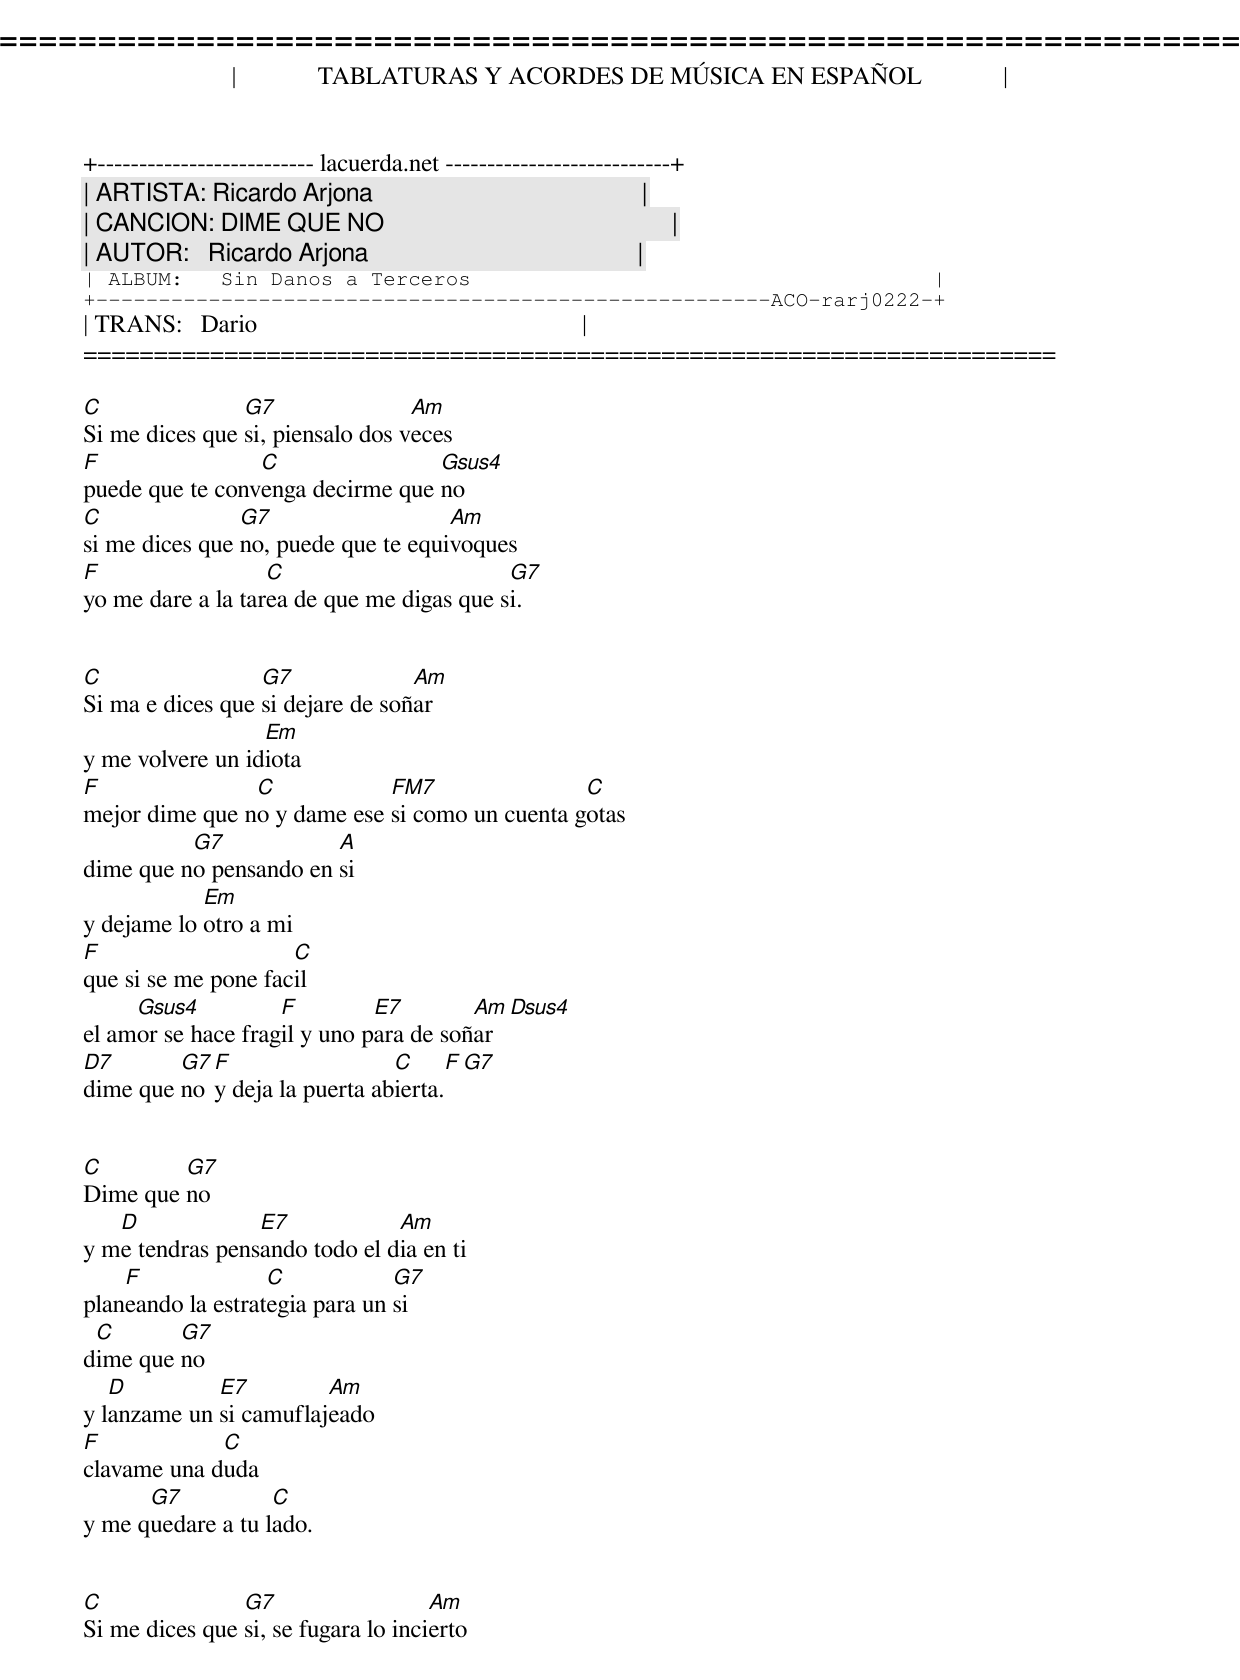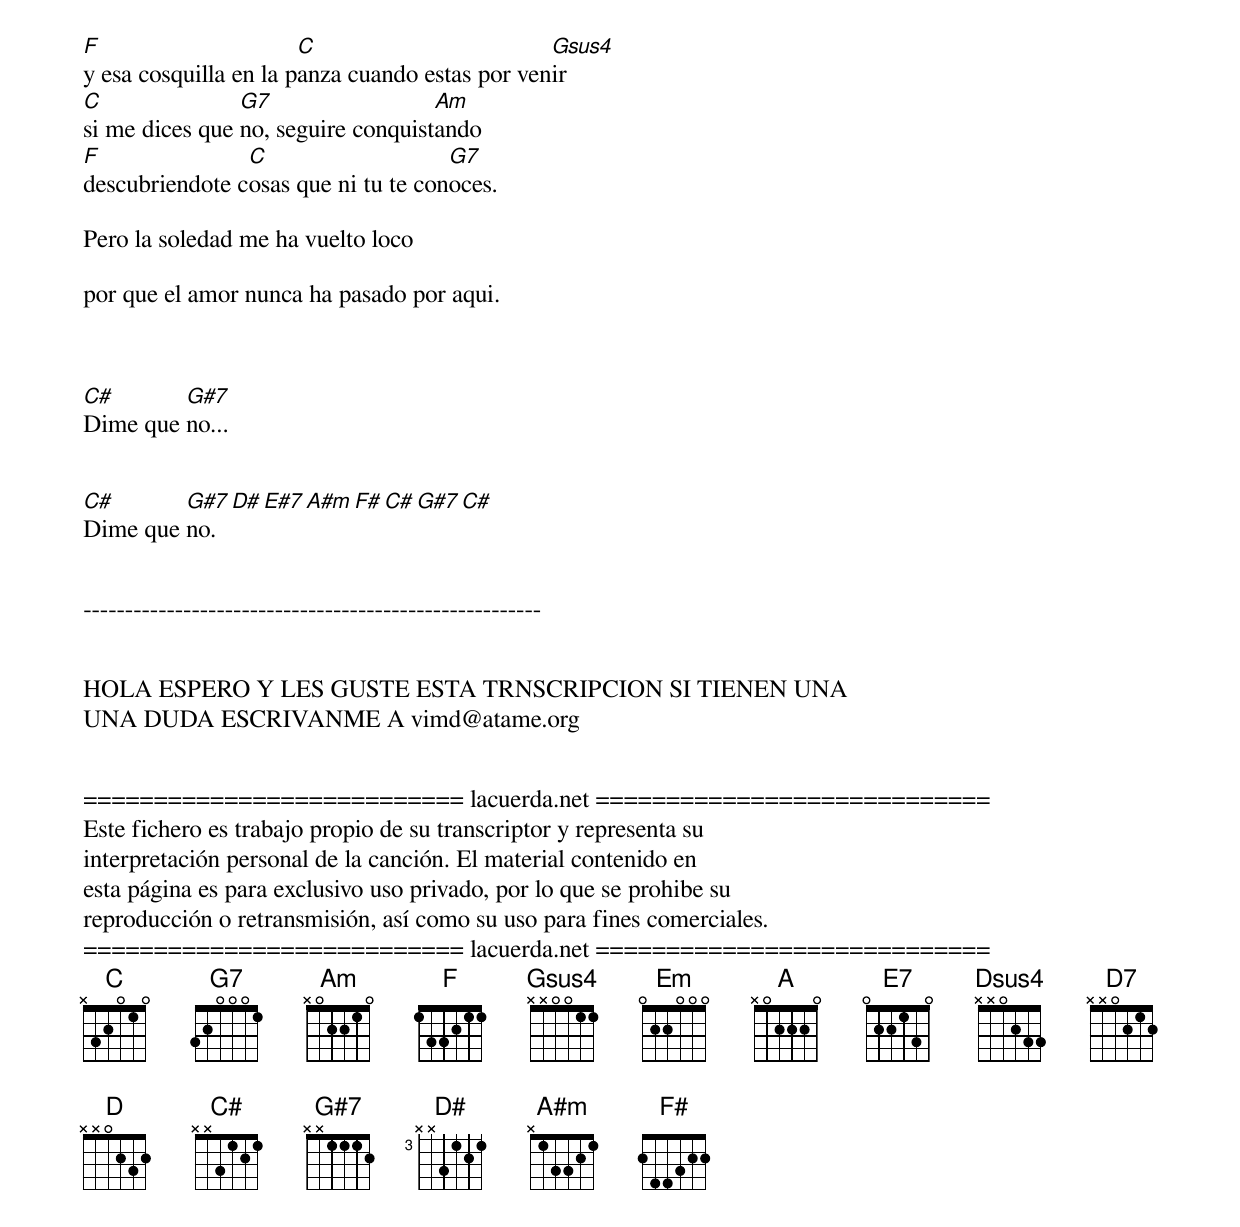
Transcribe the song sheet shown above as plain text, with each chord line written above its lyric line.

=====================================================================
|             TABLATURAS Y ACORDES DE MÚSICA EN ESPAÑOL             |
+-------------------------- lacuerda.net ---------------------------+
| ARTISTA: Ricardo Arjona                                           |
| CANCION: DIME QUE NO                                              |
| AUTOR:   Ricardo Arjona                                           |
| ALBUM:   Sin Danos a Terceros                                     |
+------------------------------------------------------ACO-rarj0222-+
| TRANS:   Dario                                                    |
=====================================================================

C               G7                Am
Si me dices que si, piensalo dos veces
F                C                Gsus4
puede que te convenga decirme que no
C               G7                   Am
si me dices que no, puede que te equivoques
F                  C                       G7
yo me dare a la tarea de que me digas que si.


C                 G7              Am
Si ma e dices que si dejare de soñar
                  Em
y me volvere un idiota
F               C            FM7                C
mejor dime que no y dame ese si como un cuenta gotas
          G7            A
dime que no pensando en si
            Em
y dejame lo otro a mi
F                    C
que si se me pone facil
     Gsus4          F         E7        Am  Dsus4
el amor se hace fragil y uno para de soñar
D7       G7 F                  C     F  G7
dime que no y deja la puerta abierta.


C        G7
Dime que no
   D             E7            Am
y me tendras pensando todo el dia en ti
    F              C            G7
planeando la estrategia para un si
 C       G7
dime que no
   D         E7         Am
y lanzame un si camuflajeado
F            C
clavame una duda
      G7           C
y me quedare a tu lado.


C               G7                   Am
Si me dices que si, se fugara lo incierto
F                      C                        Gsus4
y esa cosquilla en la panza cuando estas por venir
C               G7                  Am
si me dices que no, seguire conquistando
F               C                    G7
descubriendote cosas que ni tu te conoces.

Pero la soledad me ha vuelto loco

por que el amor nunca ha pasado por aqui.



C#       G#7
Dime que no...


C#       G#7  D#  E#7  A#m  F#  C#  G#7  C#
Dime que no.


-------------------------------------------------------


HOLA ESPERO Y LES GUSTE ESTA TRNSCRIPCION SI TIENEN UNA
UNA DUDA ESCRIVANME A vimd@atame.org


=========================== lacuerda.net ============================
Este fichero es trabajo propio de su transcriptor y representa su
interpretación personal de la canción. El material contenido en
esta página es para exclusivo uso privado, por lo que se prohibe su
reproducción o retransmisión, así como su uso para fines comerciales.
=========================== lacuerda.net ============================
